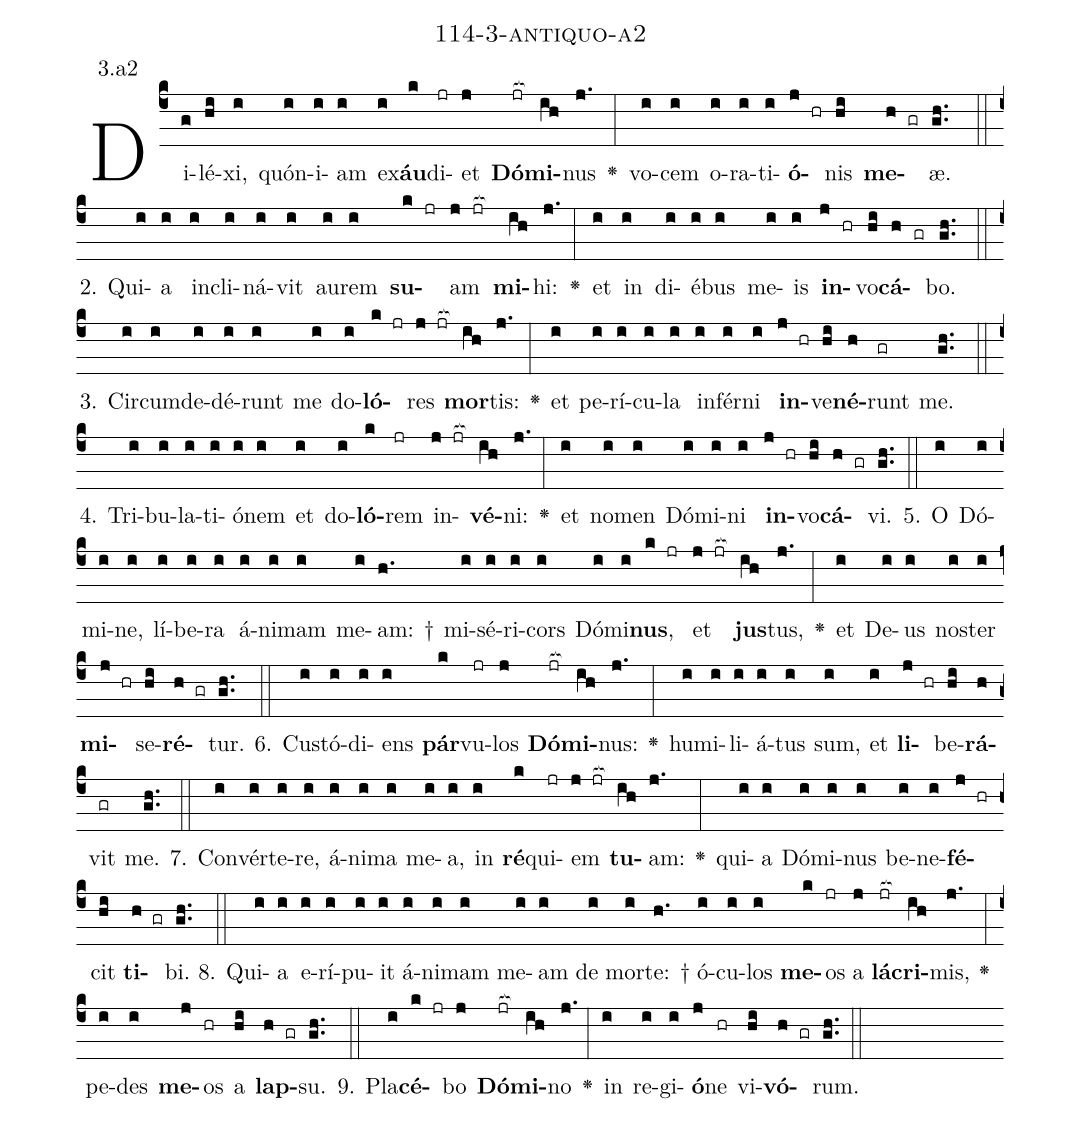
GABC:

name: 114-3-antiquo-a2;
annotation: 3.a2;
%%
(c4)Di(g)lé(hi)xi,(i) quón(i)i(i)am(i) ex(i)<b>áu</b>(k)di(jr)et(j) <b>Dó</b>(jr[ocb:1{])<b>mi</b>(ih[ocb:0}])nus(j.) <v>\greheightstar</v>(:) vo(i)cem(i) o(i)ra(i)ti(i)<b>ó</b>(j hr)nis(hi) <b>me</b>(h gr)æ.(gh..) (::)
2. Qui(i)a(i) in(i)cli(i)ná(i)vit(i) au(i)rem(i) <b>su</b>(k jr)am(j jr[ocb:1{]) <b>mi</b>(ih[ocb:0}])hi:(j.) <v>\greheightstar</v>(:) et(i) in(i) di(i)é(i)bus(i) me(i)is(i) <b>in</b>(j hr)vo(hi)<b>cá</b>(h gr)bo.(gh..) (::)
3. Cir(i)cum(i)de(i)dé(i)runt(i) me(i) do(i)<b>ló</b>(k jr)res(j jr[ocb:1{]) <b>mor</b>(ih[ocb:0}])tis:(j.) <v>\greheightstar</v>(:) et(i) pe(i)rí(i)cu(i)la(i) in(i)fér(i)ni(i) <b>in</b>(j hr)ve(hi)<b>né</b>(h)runt(gr) me.(gh..) (::)
4. Tri(i)bu(i)la(i)ti(i)ó(i)nem(i) et(i) do(i)<b>ló</b>(k)rem(jr) in(j jr[ocb:1{])<b>vé</b>(ih[ocb:0}])ni:(j.) <v>\greheightstar</v>(:) et(i) no(i)men(i) Dó(i)mi(i)ni(i) <b>in</b>(j hr)vo(hi)<b>cá</b>(h gr)vi.(gh..) (::)
5. O(i) Dó(i)mi(i)ne,(i) lí(i)be(i)ra(i) á(i)ni(i)mam(i) me(i)am: †(h.) mi(i)sé(i)ri(i)cors(i) Dó(i)mi(i)<b>nus</b>,(k jr) et(j jr[ocb:1{]) <b>jus</b>(ih[ocb:0}])tus,(j.) <v>\greheightstar</v>(:) et(i) De(i)us(i) nos(i)ter(i) <b>mi</b>(j hr)se(hi)<b>ré</b>(h gr)tur.(gh..) (::)
6. Cus(i)tó(i)di(i)ens(i) <b>pár</b>(k)vu(jr)los(j) <b>Dó</b>(jr[ocb:1{])<b>mi</b>(ih[ocb:0}])nus:(j.) <v>\greheightstar</v>(:) hu(i)mi(i)li(i)á(i)tus(i) sum,(i) et(i) <b>li</b>(j hr)be(hi)<b>rá</b>(h)vit(gr) me.(gh..) (::)
7. Con(i)vér(i)te(i)re,(i) á(i)ni(i)ma(i) me(i)a,(i) in(i) <b>ré</b>(k)qui(jr)em(j jr[ocb:1{]) <b>tu</b>(ih[ocb:0}])am:(j.) <v>\greheightstar</v>(:) qui(i)a(i) Dó(i)mi(i)nus(i) be(i)ne(i)<b>fé</b>(j hr)cit(hi) <b>ti</b>(h gr)bi.(gh..) (::)
8. Qui(i)a(i) e(i)rí(i)pu(i)it(i) á(i)ni(i)mam(i) me(i)am(i) de(i) mor(i)te: †(h.) ó(i)cu(i)los(i) <b>me</b>(k)os(jr) a(j) <b>lá</b>(jr[ocb:1{])<b>cri</b>(ih[ocb:0}])mis,(j.) <v>\greheightstar</v>(:) pe(i)des(i) <b>me</b>(j)os(hr) a(hi) <b>lap</b>(h gr)su.(gh..) (::)
9. Pla(i)<b>cé</b>(k jr)bo(j) <b>Dó</b>(jr[ocb:1{])<b>mi</b>(ih[ocb:0}])no(j.) <v>\greheightstar</v>(:) in(i) re(i)gi(i)<b>ó</b>(j)ne(hr) vi(hi)<b>vó</b>(h gr)rum.(gh..) (::)
